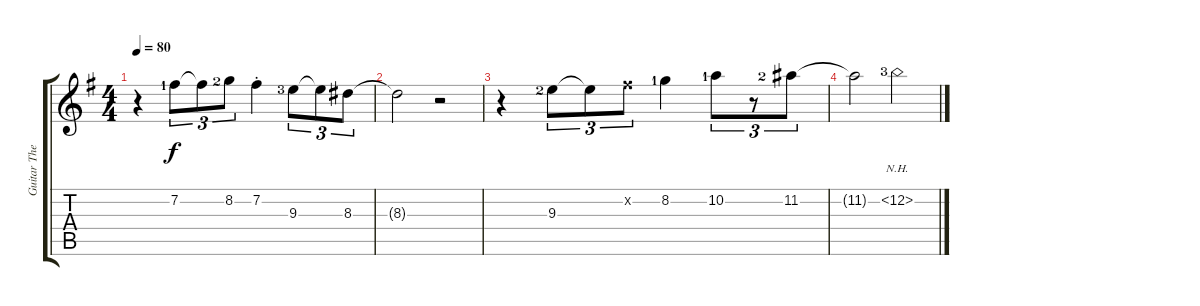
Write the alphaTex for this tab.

\track ("Guitar Theme" "Guitar The") {instrument electricguitarjazz}
\staff {score tabs}
\tuning (E4 B3 G3 D3 A2 E2) {hide}
\ts (4 4)
\tempo 80
\clef g2
\ks g
r.4{dy f instrument electricguitarjazz} 7.2{lf 2}.8{tu (3 2)} 7.2{t}.8{tu (3 2)} 8.2{lf 3}.8{tu (3 2)} 7.2{st}.4 9.3{lf 4}.8{tu (3 2)} 9.3{t}.8{tu (3 2)} 8.3.8{tu (3 2)} |
8.3{t}.2 r.2 |
r.4 9.3{lf 3}.8{tu (3 2)} 9.3{t}.8{tu (3 2)} 7.2{x}.8{tu (3 2)} 8.2{lf 2}.4 10.2{lf 2}.8{tu (3 2)} r.8{tu (3 2)} 11.2{lf 3}.8{tu (3 2)} |
11.2{t}.2 12.2{nh lf 4}.2
